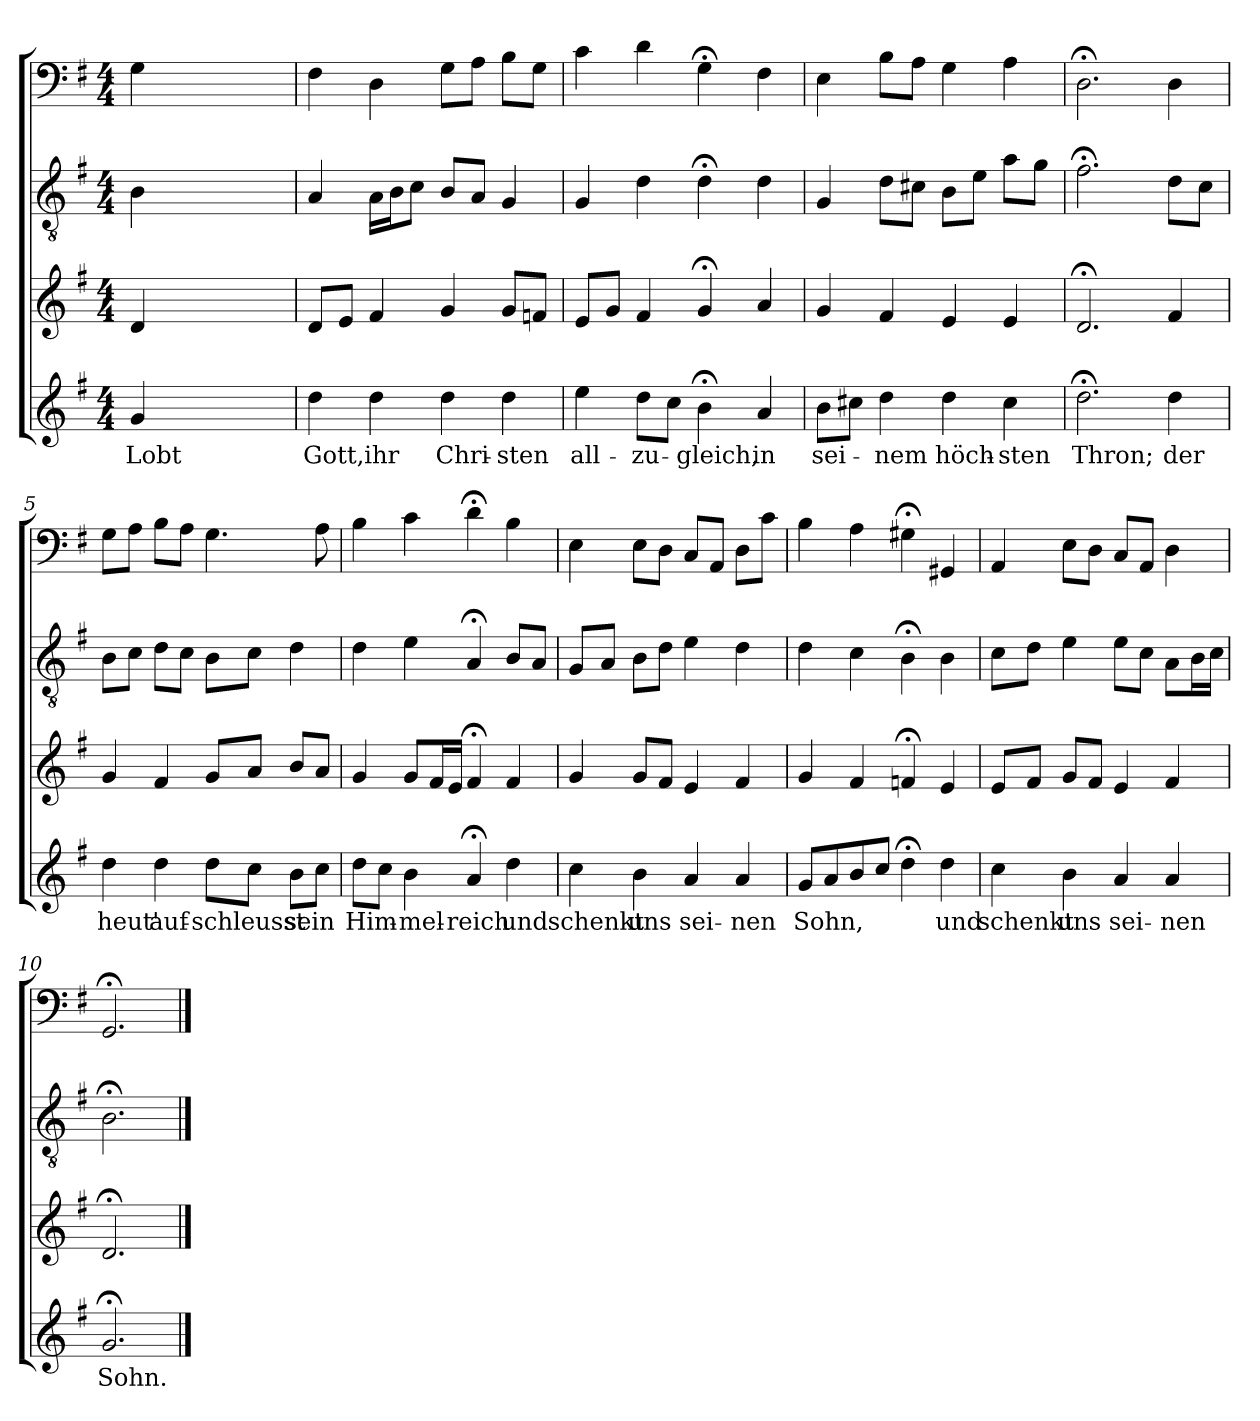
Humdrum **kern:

**kern	**text	**kern	**kern	**kern
*part4	*part4	*part3	*part2	*part1
*staff4	*staff4	*staff3	*staff2	*staff1
*clefG2	*	*clefG2	*clefGv2	*clefF4
*k[f#]	*	*k[f#]	*k[f#]	*k[f#]
*G:	*	*G:	*G:	*G:
*M4/4	*	*M4/4	*M4/4	*M4/4
=	=	=	=	=
4g/	Lobt	4d/	4B\	4G\
2ryy	.	2ryy	2ryy	2ryy
4ryy	.	4ryy	4ryy	4ryy
=1	=1	=1	=1	=1
4dd\	Gott,	8d/L	4A/	4F#\
.	.	8e/J	.	.
4dd\	ihr	4f#/	16A\LL	4D\
.	.	.	16B\J	.
.	.	.	8c\J	.
4dd\	Chri-	4g/	8B/L	8G\L
.	.	.	8A/J	8A\J
4dd\	-sten	8g/L	4G/	8B\L
.	.	8fn/J	.	8G\J
=2	=2	=2	=2	=2
4ee\	all-	8e/L	4G/	4c\
.	.	8g/J	.	.
8dd\L	-zu-	4f#/	4d\	4d\
8cc\J	.	.	.	.
4b;<\	-gleich,	4g;</	4d;<\	4G;<\
4a/	in	4a/	4d\	4F#\
=3	=3	=3	=3	=3
8b\L	sei-	4g/	4G/	4E\
8cc#X\J	.	.	.	.
4dd\	-nem	4f#/	8d\L	8B\L
.	.	.	8c#X\J	8A\J
4dd\	höch-	4e/	8B\L	4G\
.	.	.	8e\J	.
4cc#\	-sten	4e/	8a\L	4A\
.	.	.	8g\J	.
=4	=4	=4	=4	=4
2.dd;<\	Thron;	2.d;</	2.f#;<\	2.D;<\
4dd\	der	4f#/	8d\L	4D\
.	.	.	8c\J	.
=5	=5	=5	=5	=5
4dd\	heut'	4g/	8B\L	8G\L
.	.	.	8c\J	8A\J
4dd\	auf-	4f#/	8d\L	8B\L
.	.	.	8c\J	8A\J
8dd\L	-schleusst	8g/L	8B\L	4.G\
8cc\J	.	8a/J	8c\J	.
8b\L	sein	8b/L	4d\	.
8cc\J	.	8a/J	.	8A\
=6	=6	=6	=6	=6
8dd\L	Him-	4g/	4d\	4B\
8cc\J	.	.	.	.
4b\	-mel-	8g/L	4e\	4c\
.	.	16f#/L	.	.
.	.	16e/JJ	.	.
4a;</	-reich	4f#;</	4A;</	4d;<\
4dd\	und	4f#/	8B/L	4B\
.	.	.	8A/J	.
=7	=7	=7	=7	=7
4cc\	schenkt	4g/	8G/L	4E\
.	.	.	8A/J	.
4b\	uns	8g/L	8B\L	8E\L
.	.	8f#/J	8d\J	8D\J
4a/	sei-	4e/	4e\	8C/L
.	.	.	.	8AA/J
4a/	-nen	4f#/	4d\	8D\L
.	.	.	.	8c\J
=8	=8	=8	=8	=8
8g/L	Sohn,	4g/	4d\	4B\
8a/	.	.	.	.
8b/	.	4f#/	4c\	4A\
8cc/J	.	.	.	.
4dd;<\	.	4fn;</	4B;<\	4G#X;<\
4dd\	und	4e/	4B\	4GG#X/
=9	=9	=9	=9	=9
4cc\	schenkt	8e/L	8c\L	4AA/
.	.	8f#/J	8d\J	.
4b\	uns	8g/L	4e\	8E\L
.	.	8f#/J	.	8D\J
4a/	sei-	4e/	8e\L	8C/L
.	.	.	8c\J	8AA/J
4a/	-nen	4f#/	8A\L	4D\
.	.	.	16B\L	.
.	.	.	16c\JJ	.
=10	=10	=10	=10	=10
2.g;</	Sohn.	2.d;</	2.B;<\	2.GG;</
==	==	==	==	==
*-	*-	*-	*-	*-
